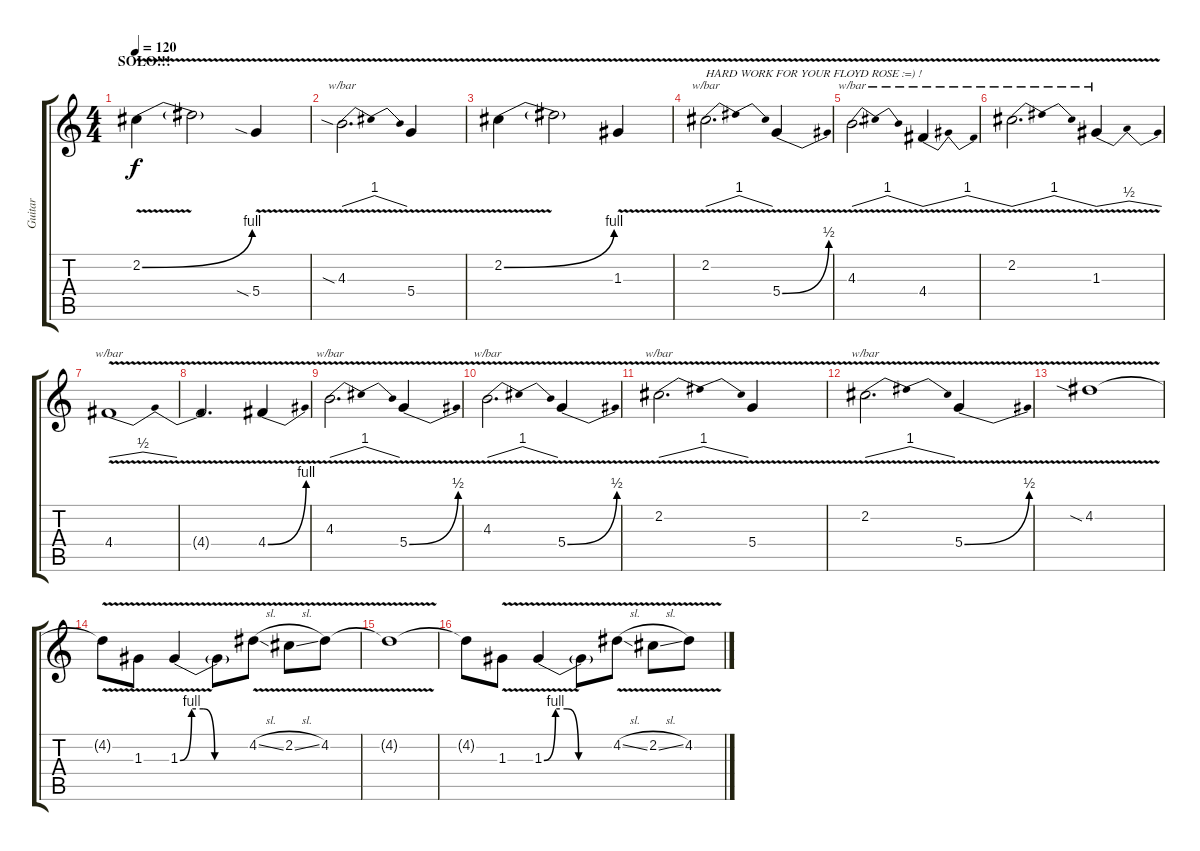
\track ("Guitar" "Guitar") {instrument overdrivenguitar}
\staff {score tabs}
\tuning (E4 B3 G3 D3 A2 E2) {hide}
\ts (4 4)
\section ("" "SOLO!!!")
\tempo 120
\clef g2
\ks c
2.2{be (bend 0 0 60 4) v}.4{dy f} 2.2{t}.2 5.4{v sia}.4 |
4.3{v sia}.2{d tbe (dip default 0 0 30 4 60 0)} 5.4{v}.4 |
2.2{be (bend 0 0 60 4) v}.4 2.2{t}.2 1.3{v}.4 |
2.2{v}.2{d tbe (dip default 0 0 30 4 60 0) txt "HARD WORK FOR YOUR FLOYD ROSE :=) !"} 5.4{be (bend 0 0 60 2) v}.4 |
4.3{v}.2{d tbe (dip default 0 0 30 4 60 0)} 4.4{v}.4{tbe (dip default 0 0 30 4 60 0)} |
2.2{v}.2{d tbe (dip default 0 0 30 4 60 0)} 1.3{v}.4{tbe (dip default 0 0 30 2 60 0)} |
4.4{v}.1{tbe (dip default 0 0 30 2 60 0)} |
4.4{t}.2{d} 4.4{be (bend 0 0 60 4) v}.4 |
4.3{v}.2{d tbe (dip default 0 0 30 4 60 0)} 5.4{be (bend 0 0 60 2) v}.4 |
4.3{v}.2{d tbe (dip default 0 0 30 4 60 0)} 5.4{be (bend 0 0 60 2) v}.4 |
2.2{v}.2{d tbe (dip default 0 0 30 4 60 0)} 5.4{v}.4 |
2.2{v}.2{d tbe (dip default 0 0 30 4 60 0)} 5.4{be (bend 0 0 60 2) v}.4 |
4.2{v sia}.1 |
4.2{t}.8 1.3{v}.8 1.3{be (custom 0 0 10 4 20 4 30 0 60 0) v}.4 1.3{t}.8 4.2{v sl}.8 2.2{v sl}.8 4.2{v}.8 |
4.2{t}.1 |
4.2{t}.8 1.3{v}.8 1.3{be (custom 0 0 10 4 20 4 30 0 60 0) v}.4 1.3{t}.8 4.2{v sl}.8 2.2{v sl}.8 4.2{v}.8
